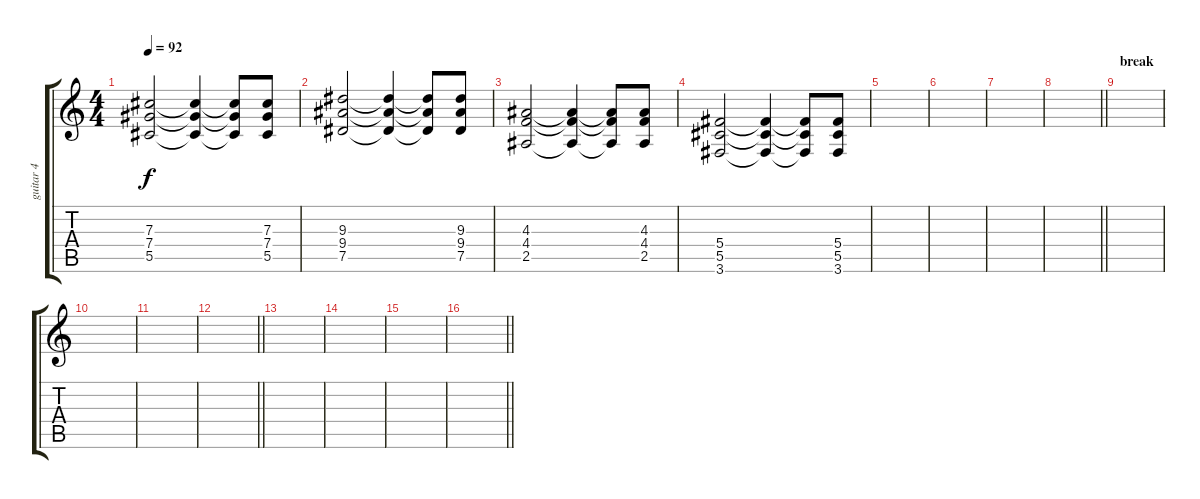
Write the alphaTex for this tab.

\track ("guitar 4" "guitar 4") {instrument overdrivenguitar}
\staff {score tabs}
\tuning (Eb4 Bb3 Gb3 Db3 Ab2 Eb2) {hide}
\ts (4 4)
\tempo 92
\clef g2
\ks c
(7.3 7.4 5.5).2{dy f} (7.3{t} 7.4{t} 5.5{t}).4 (7.3{t} 7.4{t} 5.5{t}).8 (7.3 7.4 5.5).8 |
(9.3 9.4 7.5).2 (9.3{t} 9.4{t} 7.5{t}).4 (9.3{t} 9.4{t} 7.5{t}).8 (9.3 9.4 7.5).8 |
(4.3 4.4 2.5).2 (4.3{t} 4.4{t} 2.5{t}).4 (4.3{t} 4.4{t} 2.5{t}).8 (4.3 4.4 2.5).8 |
(5.4 5.5 3.6).2 (5.4{t} 5.5{t} 3.6{t}).4 (5.4{t} 5.5{t} 3.6{t}).8 (5.4 5.5 3.6).8 |
|
|
|
\barLineRight lightlight
|
\section ("" "break")
|
|
|
\barLineRight lightlight
|
|
|
|
\barLineRight lightlight
